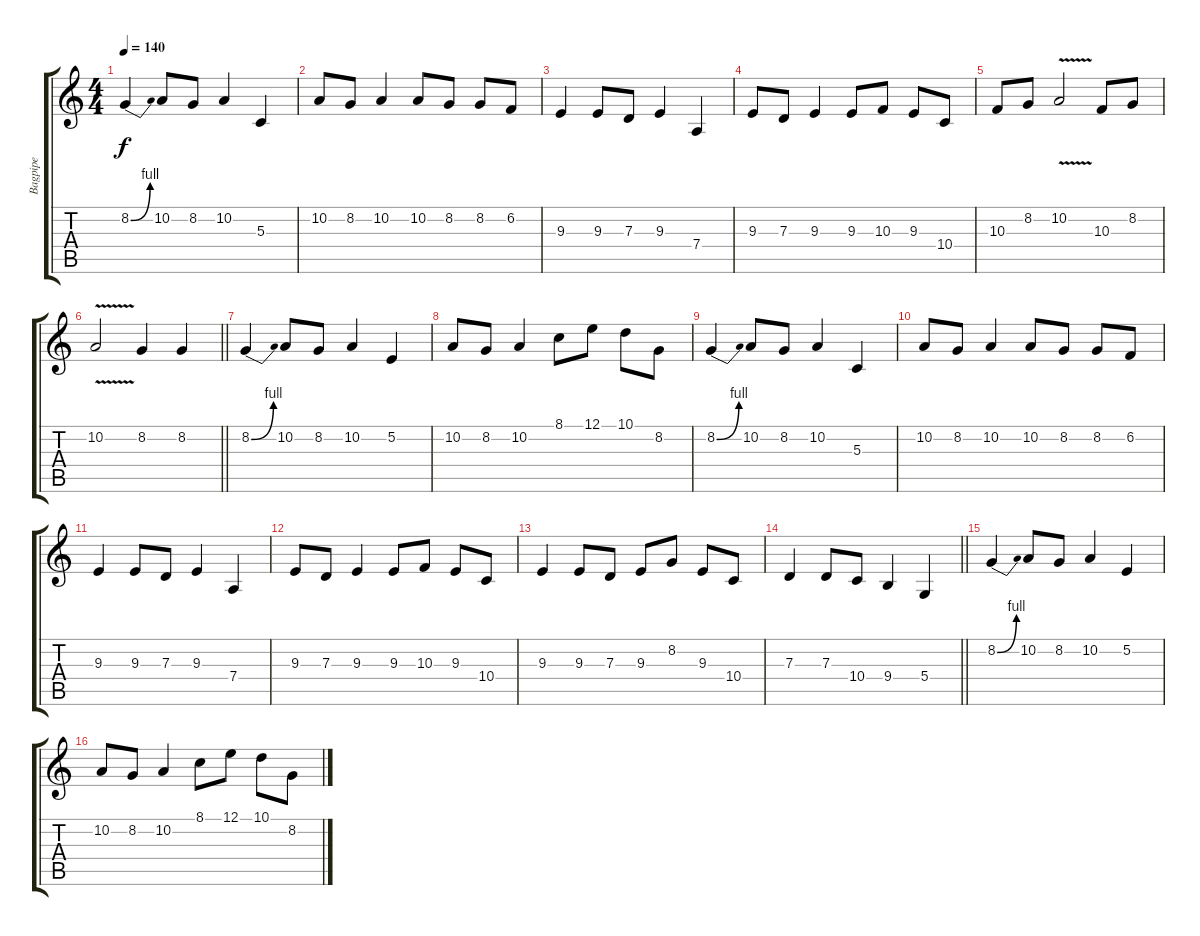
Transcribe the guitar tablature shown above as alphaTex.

\track ("Bagpipe" "Bagpipe") {instrument bagpipe}
\staff {score tabs}
\tuning (E4 B3 G3 D3 A2 E2) {hide}
\ts (4 4)
\tempo 140
\clef g2
\ks c
8.2{be (bend 0 0 60 4)}.4{dy f} 10.2.8 8.2.8 10.2.4 5.3.4 |
10.2.8 8.2.8 10.2.4 10.2.8 8.2.8 8.2.8 6.2.8 |
9.3.4 9.3.8 7.3.8 9.3.4 7.4.4 |
9.3.8 7.3.8 9.3.4 9.3.8 10.3.8 9.3.8 10.4.8 |
10.3.8 8.2.8 10.2{v}.2 10.3.8 8.2.8 |
\barLineRight lightlight
10.2{v}.2 8.2.4 8.2.4 |
8.2{be (bend 0 0 60 4)}.4 10.2.8 8.2.8 10.2.4 5.2.4 |
10.2.8 8.2.8 10.2.4 8.1.8 12.1.8 10.1.8 8.2.8 |
8.2{be (bend 0 0 60 4)}.4 10.2.8 8.2.8 10.2.4 5.3.4 |
10.2.8 8.2.8 10.2.4 10.2.8 8.2.8 8.2.8 6.2.8 |
9.3.4 9.3.8 7.3.8 9.3.4 7.4.4 |
9.3.8 7.3.8 9.3.4 9.3.8 10.3.8 9.3.8 10.4.8 |
9.3.4 9.3.8 7.3.8 9.3.8 8.2.8 9.3.8 10.4.8 |
\barLineRight lightlight
7.3.4 7.3.8 10.4.8 9.4.4 5.4.4 |
8.2{be (bend 0 0 60 4)}.4 10.2.8 8.2.8 10.2.4 5.2.4 |
10.2.8 8.2.8 10.2.4 8.1.8 12.1.8 10.1.8 8.2.8
